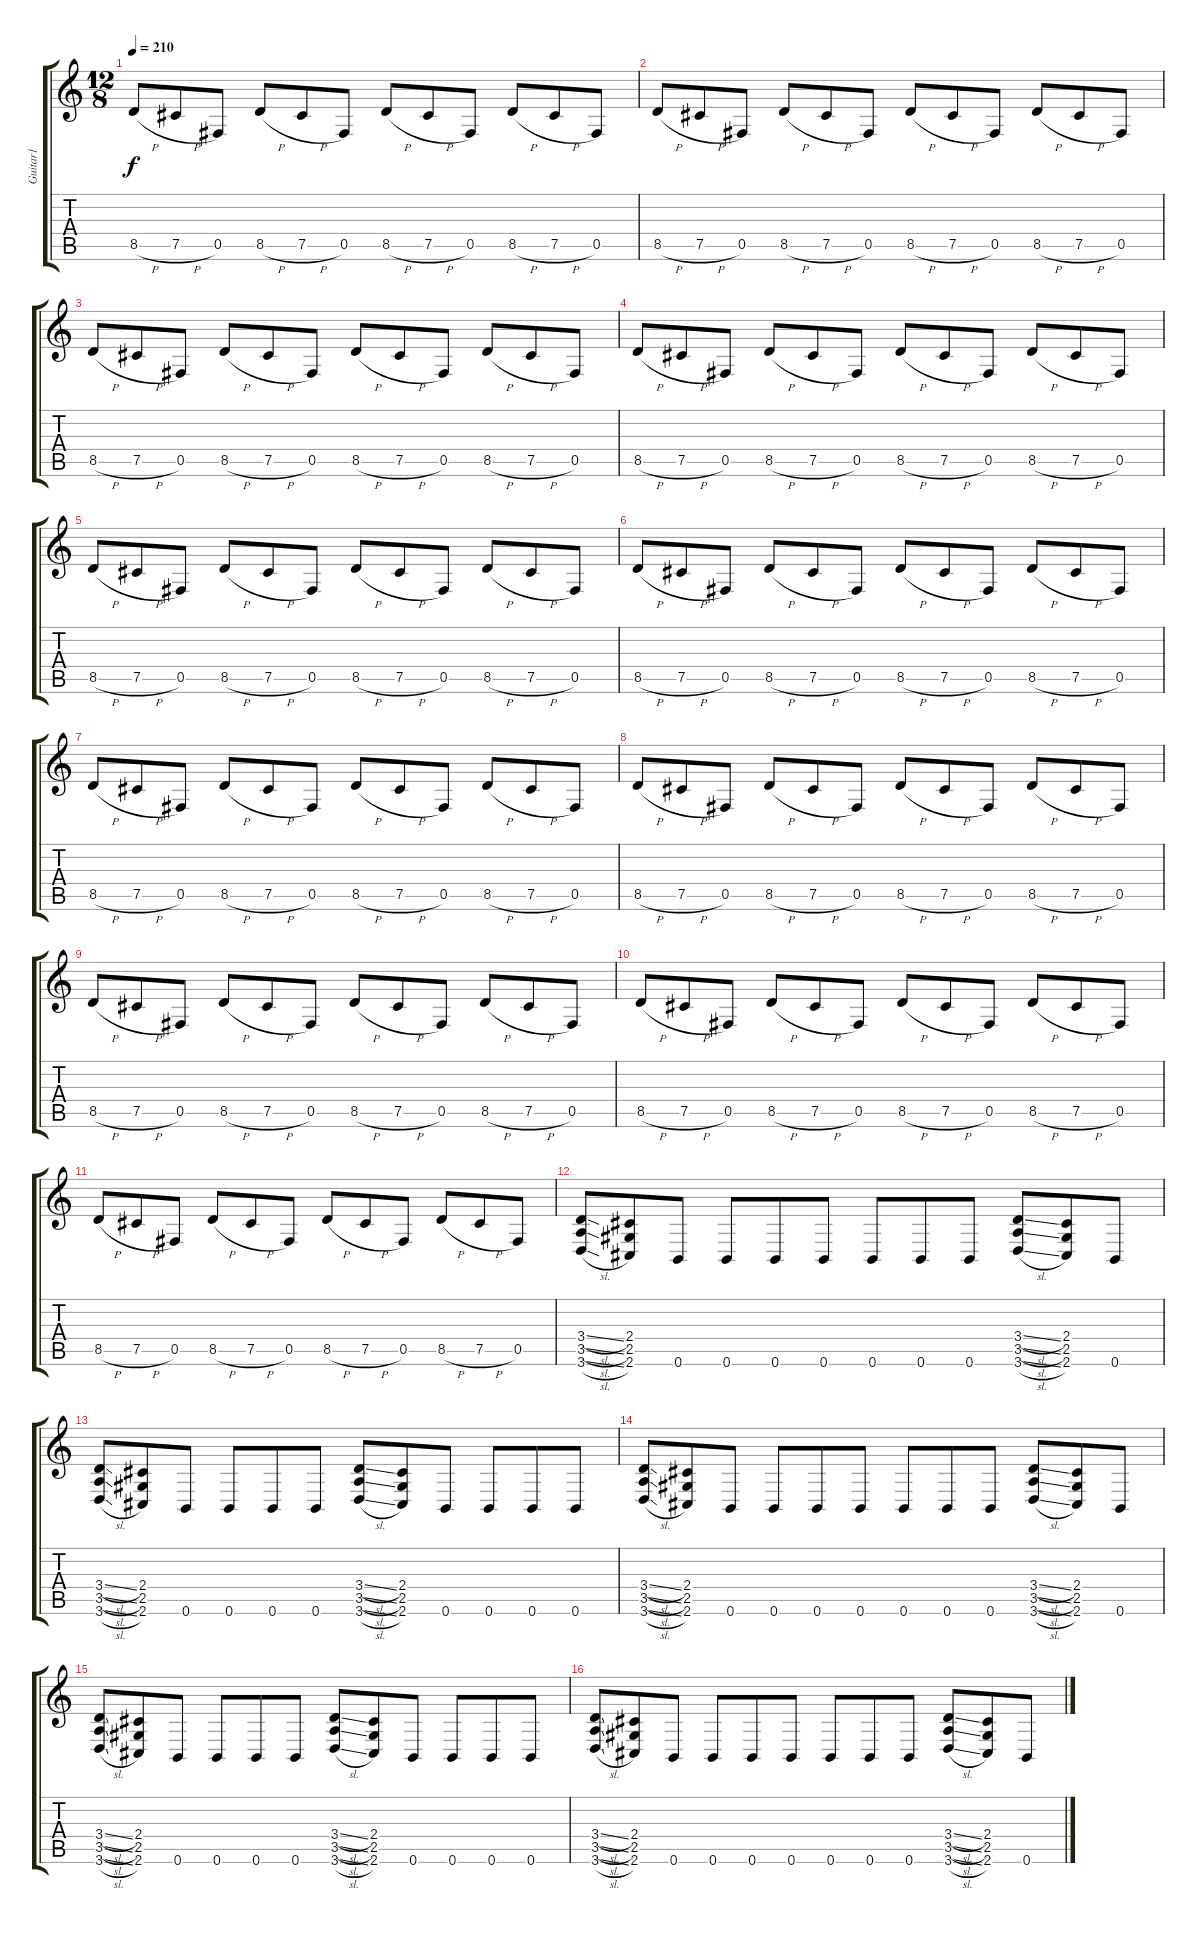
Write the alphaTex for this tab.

\track ("Guitar1" "Guitar1") {instrument distortionguitar}
\staff {score tabs}
\tuning (Db4 Ab3 E3 B2 Gb2 B1) {hide}
\ts (12 8)
\tempo 210
\clef g2
\ks c
8.5{h}.8{dy f} 7.5{h}.8 0.5.8 8.5{h}.8 7.5{h}.8 0.5.8 8.5{h}.8 7.5{h}.8 0.5.8 8.5{h}.8 7.5{h}.8 0.5.8 |
8.5{h}.8 7.5{h}.8 0.5.8 8.5{h}.8 7.5{h}.8 0.5.8 8.5{h}.8 7.5{h}.8 0.5.8 8.5{h}.8 7.5{h}.8 0.5.8 |
8.5{h}.8 7.5{h}.8 0.5.8 8.5{h}.8 7.5{h}.8 0.5.8 8.5{h}.8 7.5{h}.8 0.5.8 8.5{h}.8 7.5{h}.8 0.5.8 |
8.5{h}.8 7.5{h}.8 0.5.8 8.5{h}.8 7.5{h}.8 0.5.8 8.5{h}.8 7.5{h}.8 0.5.8 8.5{h}.8 7.5{h}.8 0.5.8 |
8.5{h}.8 7.5{h}.8 0.5.8 8.5{h}.8 7.5{h}.8 0.5.8 8.5{h}.8 7.5{h}.8 0.5.8 8.5{h}.8 7.5{h}.8 0.5.8 |
8.5{h}.8 7.5{h}.8 0.5.8 8.5{h}.8 7.5{h}.8 0.5.8 8.5{h}.8 7.5{h}.8 0.5.8 8.5{h}.8 7.5{h}.8 0.5.8 |
8.5{h}.8 7.5{h}.8 0.5.8 8.5{h}.8 7.5{h}.8 0.5.8 8.5{h}.8 7.5{h}.8 0.5.8 8.5{h}.8 7.5{h}.8 0.5.8 |
8.5{h}.8 7.5{h}.8 0.5.8 8.5{h}.8 7.5{h}.8 0.5.8 8.5{h}.8 7.5{h}.8 0.5.8 8.5{h}.8 7.5{h}.8 0.5.8 |
8.5{h}.8 7.5{h}.8 0.5.8 8.5{h}.8 7.5{h}.8 0.5.8 8.5{h}.8 7.5{h}.8 0.5.8 8.5{h}.8 7.5{h}.8 0.5.8 |
8.5{h}.8 7.5{h}.8 0.5.8 8.5{h}.8 7.5{h}.8 0.5.8 8.5{h}.8 7.5{h}.8 0.5.8 8.5{h}.8 7.5{h}.8 0.5.8 |
8.5{h}.8 7.5{h}.8 0.5.8 8.5{h}.8 7.5{h}.8 0.5.8 8.5{h}.8 7.5{h}.8 0.5.8 8.5{h}.8 7.5{h}.8 0.5.8 |
(3.4{sl} 3.5{sl} 3.6{sl}).8 (2.4 2.5 2.6).8 0.6.8 0.6.8 0.6.8 0.6.8 0.6.8 0.6.8 0.6.8 (3.4{sl} 3.5{sl} 3.6{sl}).8 (2.4 2.5 2.6).8 0.6.8 |
(3.4{sl} 3.5{sl} 3.6{sl}).8 (2.4 2.5 2.6).8 0.6.8 0.6.8 0.6.8 0.6.8 (3.4{sl} 3.5{sl} 3.6{sl}).8 (2.4 2.5 2.6).8 0.6.8 0.6.8 0.6.8 0.6.8 |
(3.4{sl} 3.5{sl} 3.6{sl}).8 (2.4 2.5 2.6).8 0.6.8 0.6.8 0.6.8 0.6.8 0.6.8 0.6.8 0.6.8 (3.4{sl} 3.5{sl} 3.6{sl}).8 (2.4 2.5 2.6).8 0.6.8 |
(3.4{sl} 3.5{sl} 3.6{sl}).8 (2.4 2.5 2.6).8 0.6.8 0.6.8 0.6.8 0.6.8 (3.4{sl} 3.5{sl} 3.6{sl}).8 (2.4 2.5 2.6).8 0.6.8 0.6.8 0.6.8 0.6.8 |
(3.4{sl} 3.5{sl} 3.6{sl}).8 (2.4 2.5 2.6).8 0.6.8 0.6.8 0.6.8 0.6.8 0.6.8 0.6.8 0.6.8 (3.4{sl} 3.5{sl} 3.6{sl}).8 (2.4 2.5 2.6).8 0.6.8
